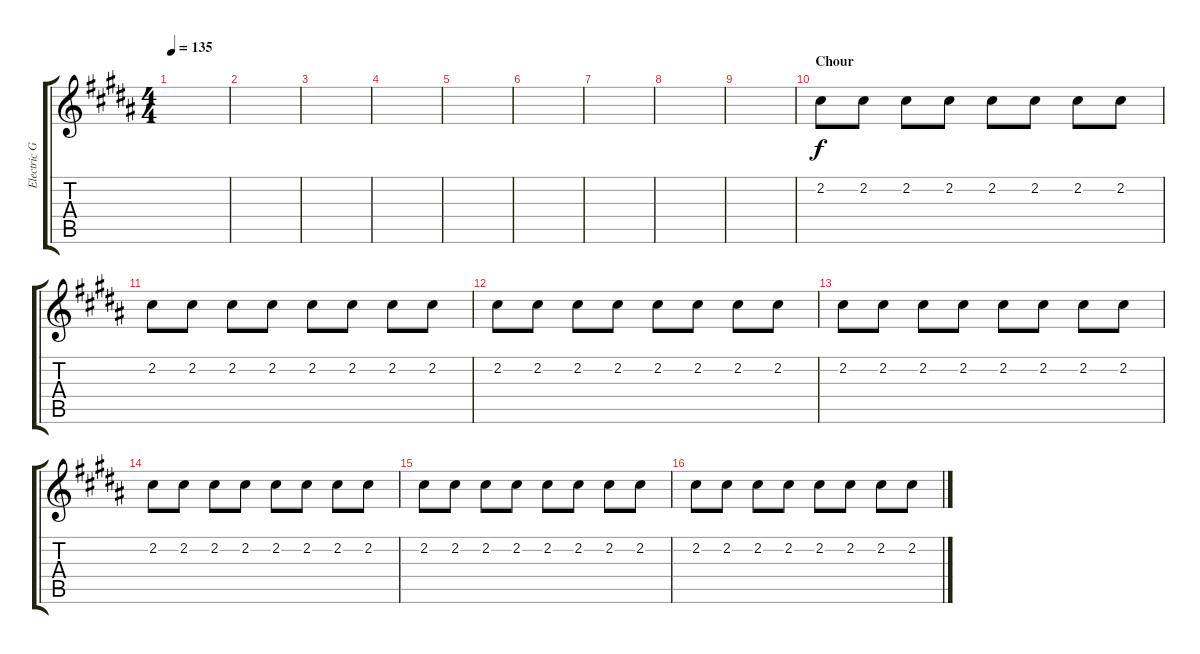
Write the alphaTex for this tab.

\track ("Electric Guitar" "Electric G") {instrument electricguitarclean}
\staff {score tabs}
\tuning (E4 B3 G3 D3 A2 E2) {hide}
\ts (4 4)
\tempo 135
\clef g2
\ks b
|
|
|
|
|
|
|
|
|
\section ("" "Chour")
2.2.8 2.2.8 2.2.8 2.2.8 2.2.8 2.2.8 2.2.8 2.2.8 |
2.2.8 2.2.8 2.2.8 2.2.8 2.2.8 2.2.8 2.2.8 2.2.8 |
2.2.8 2.2.8 2.2.8 2.2.8 2.2.8 2.2.8 2.2.8 2.2.8 |
2.2.8 2.2.8 2.2.8 2.2.8 2.2.8 2.2.8 2.2.8 2.2.8 |
2.2.8 2.2.8 2.2.8 2.2.8 2.2.8 2.2.8 2.2.8 2.2.8 |
2.2.8 2.2.8 2.2.8 2.2.8 2.2.8 2.2.8 2.2.8 2.2.8 |
2.2.8 2.2.8 2.2.8 2.2.8 2.2.8 2.2.8 2.2.8 2.2.8
